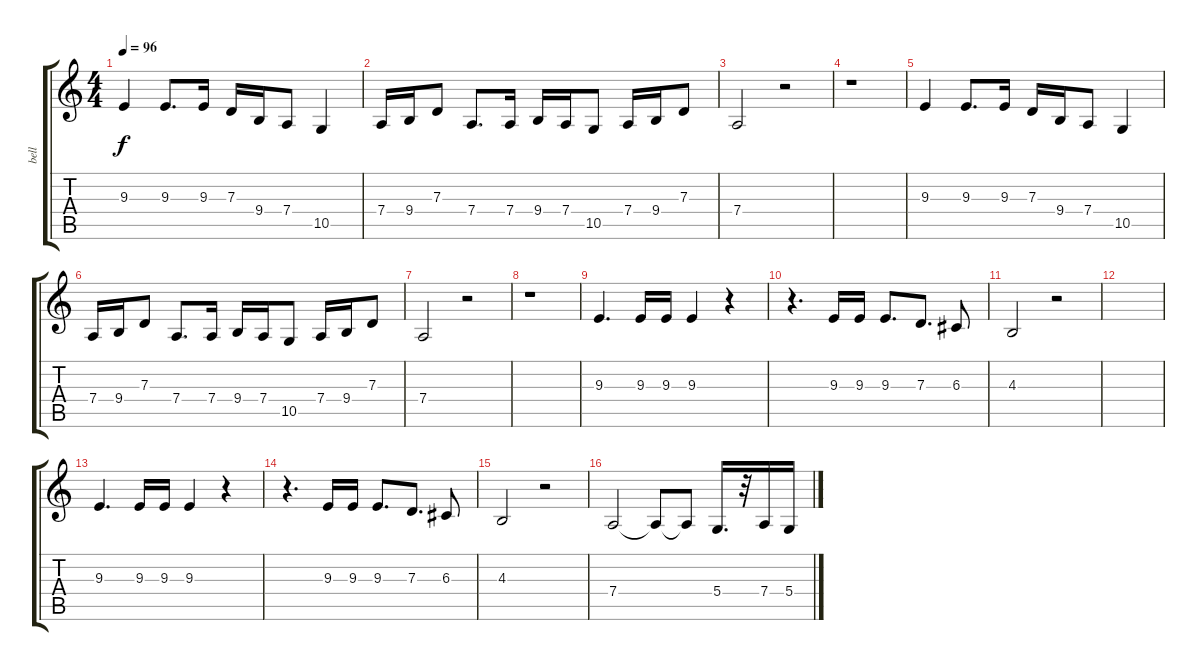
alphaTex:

\track ("bell" "bell") {instrument tinklebell}
\staff {score tabs}
\tuning (E4 B3 G3 D3 A2 E2) {hide}
\ts (4 4)
\tempo 96
\clef g2
\ks c
9.3.4{dy f instrument tinklebell} 9.3.8{d} 9.3.16 7.3.16 9.4.16 7.4.8 10.5.4 |
7.4.16 9.4.16 7.3.8 7.4.8{d} 7.4.16 9.4.16 7.4.16 10.5.8 7.4.16 9.4.16 7.3.8 |
7.4.2 r.2 |
r.1 |
9.3.4 9.3.8{d} 9.3.16 7.3.16 9.4.16 7.4.8 10.5.4 |
7.4.16 9.4.16 7.3.8 7.4.8{d} 7.4.16 9.4.16 7.4.16 10.5.8 7.4.16 9.4.16 7.3.8 |
7.4.2 r.2 |
r.1 |
9.3.4{d} 9.3.16 9.3.16 9.3.4 r.4 |
r.4{d} 9.3.16 9.3.16 9.3.8{d} 7.3.8{d} 6.3.8 |
4.3.2 r.2 |
|
9.3.4{d} 9.3.16 9.3.16 9.3.4 r.4 |
r.4{d} 9.3.16 9.3.16 9.3.8{d} 7.3.8{d} 6.3.8 |
4.3.2 r.2 |
7.4.2 7.4{t}.8 7.4{t}.8 5.4.16{d} r.32 7.4.16 5.4.16
